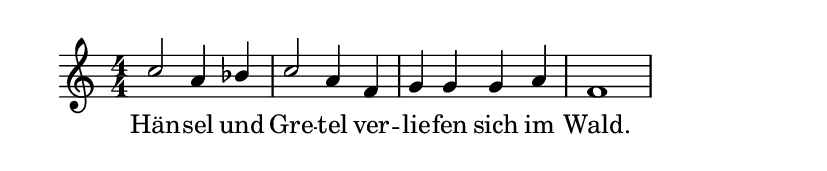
%Created by Ivanildo Kowsoleea
%Creation date: 2013/12/28 16:41:28
%\version "2.11.34"
\header {
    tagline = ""
}

\include "deutsch.ly"
#(set-global-staff-size 20)


global = {
    \key c \major
    \time 4/4
    %\clef "treble_8"
    %check tempo
    %\override Score.MetronomeMark #'stencil = ##f
    %\tempo 4 = 100
}

structure = {
  %Check structure and repeats of the piece here

}

%
% ---- music starts here ---
%

upper = \relative c''{
    \stemUp
    c2 a4 b c2 a4 f g g g a f1
}

mylyrics = \lyricmode {
    Hän -- sel und Gre -- tel ver -- lie -- fen sich im Wald.
}

\score {
    \new Staff  \with {
        %\remove Clef_engraver
        %\remove Time_signature_engraver
        %\remove Bar_engraver
        %\remove Staff_symbol_engraver
    }{<<
        %\override Staff.StaffSymbol #'line-count = #1
        \override Staff.TimeSignature #'style = #'numbered
        %\override Staff.BarLine #'bar-extent = #'(-2 . 2)
        \global
        %\structure
        \new Voice = "upperVoice"  { \upper }
        \new Lyrics \lyricsto "upperVoice" { \mylyrics }
    >>}
    \layout {
        indent = 0
    }
}

\paper {
    paper-width = 140\mm
    paper-height = 42\mm
    %line-width = 7\cm
    %between-system-padding = 5\mm
    %ragged-bottom = ##t
    page-top-space = 0
    %annotate-spacing = ##t
}

